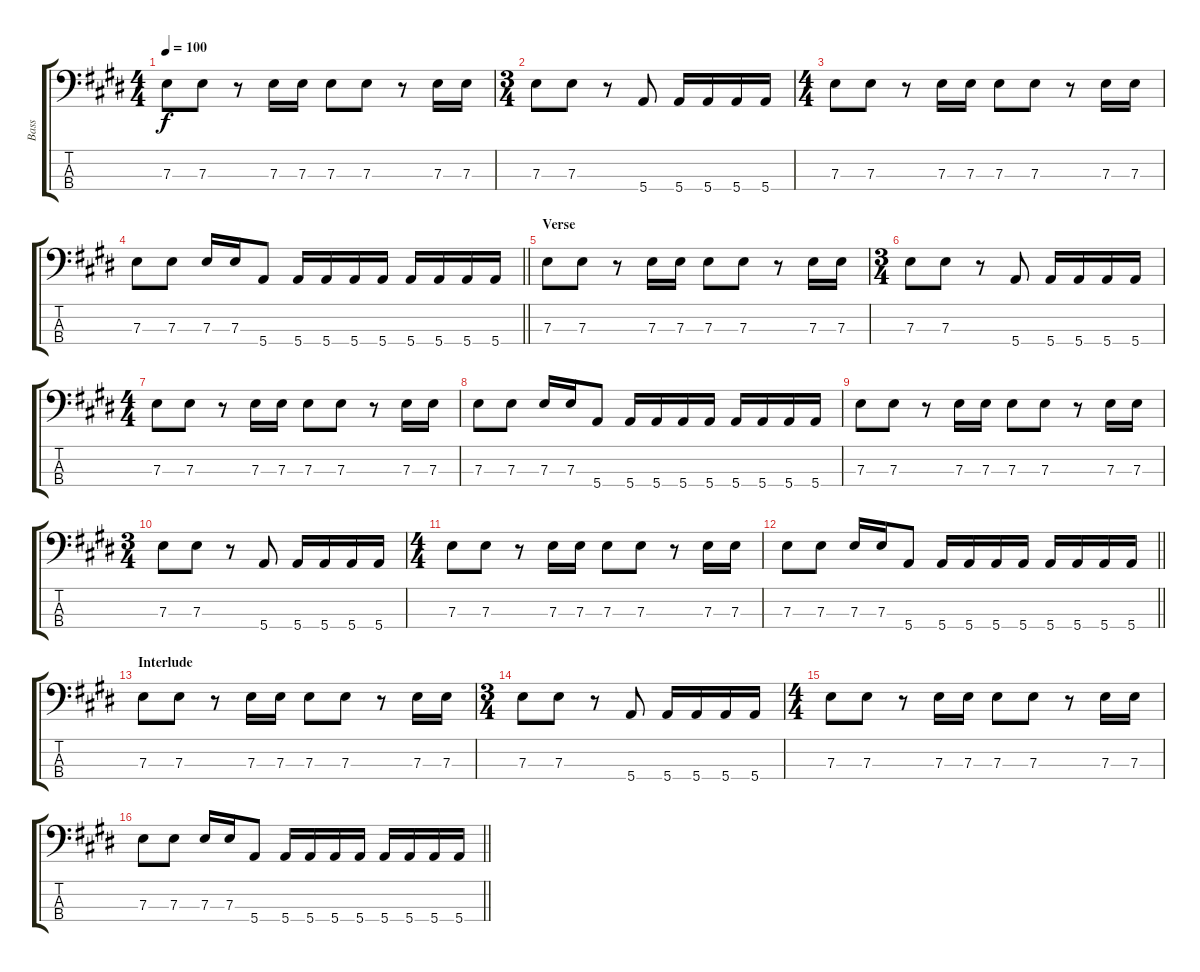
\track ("Bass" "Bass") {instrument electricbassfinger}
\staff {score tabs}
\tuning (G2 D2 A1 E1) {hide}
\ts (4 4)
\tempo 100
\clef f4
\ks e
7.3.8{dy f} 7.3.8 r.8 7.3.16 7.3.16 7.3.8 7.3.8 r.8 7.3.16 7.3.16 |
\ts (3 4)
7.3.8 7.3.8 r.8 5.4.8 5.4.16 5.4.16 5.4.16 5.4.16 |
\ts (4 4)
7.3.8 7.3.8 r.8 7.3.16 7.3.16 7.3.8 7.3.8 r.8 7.3.16 7.3.16 |
\barLineRight lightlight
7.3.8 7.3.8 7.3.16 7.3.16 5.4.8 5.4.16 5.4.16 5.4.16 5.4.16 5.4.16 5.4.16 5.4.16 5.4.16 |
\section ("" "Verse")
7.3.8 7.3.8 r.8 7.3.16 7.3.16 7.3.8 7.3.8 r.8 7.3.16 7.3.16 |
\ts (3 4)
7.3.8 7.3.8 r.8 5.4.8 5.4.16 5.4.16 5.4.16 5.4.16 |
\ts (4 4)
7.3.8 7.3.8 r.8 7.3.16 7.3.16 7.3.8 7.3.8 r.8 7.3.16 7.3.16 |
7.3.8 7.3.8 7.3.16 7.3.16 5.4.8 5.4.16 5.4.16 5.4.16 5.4.16 5.4.16 5.4.16 5.4.16 5.4.16 |
7.3.8 7.3.8 r.8 7.3.16 7.3.16 7.3.8 7.3.8 r.8 7.3.16 7.3.16 |
\ts (3 4)
7.3.8 7.3.8 r.8 5.4.8 5.4.16 5.4.16 5.4.16 5.4.16 |
\ts (4 4)
7.3.8 7.3.8 r.8 7.3.16 7.3.16 7.3.8 7.3.8 r.8 7.3.16 7.3.16 |
\barLineRight lightlight
7.3.8 7.3.8 7.3.16 7.3.16 5.4.8 5.4.16 5.4.16 5.4.16 5.4.16 5.4.16 5.4.16 5.4.16 5.4.16 |
\section ("" "Interlude")
7.3.8 7.3.8 r.8 7.3.16 7.3.16 7.3.8 7.3.8 r.8 7.3.16 7.3.16 |
\ts (3 4)
7.3.8 7.3.8 r.8 5.4.8 5.4.16 5.4.16 5.4.16 5.4.16 |
\ts (4 4)
7.3.8 7.3.8 r.8 7.3.16 7.3.16 7.3.8 7.3.8 r.8 7.3.16 7.3.16 |
\barLineRight lightlight
7.3.8 7.3.8 7.3.16 7.3.16 5.4.8 5.4.16 5.4.16 5.4.16 5.4.16 5.4.16 5.4.16 5.4.16 5.4.16
